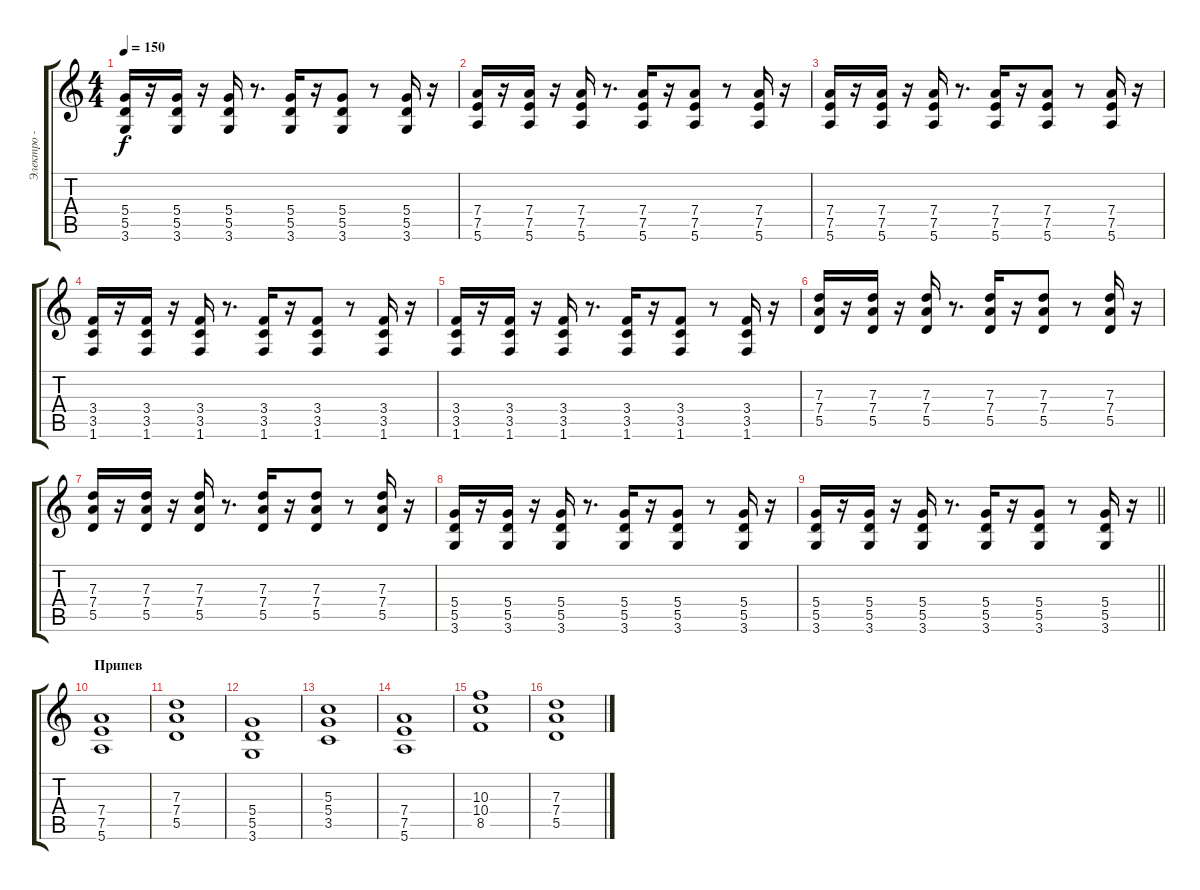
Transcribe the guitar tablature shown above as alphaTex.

\track ("Электро - гитара" "Электро - ") {instrument overdrivenguitar}
\staff {score tabs}
\tuning (E4 B3 G3 D3 A2 E2) {hide}
\ts (4 4)
\tempo 150
\clef g2
\ks c
(5.4 5.5 3.6).16{dy f} r.16 (5.4 5.5 3.6).16 r.16 (5.4 5.5 3.6).16 r.8{d} (5.4 5.5 3.6).16 r.16 (5.4 5.5 3.6).8 r.8 (5.4 5.5 3.6).16 r.16 |
(7.4 7.5 5.6).16 r.16 (7.4 7.5 5.6).16 r.16 (7.4 7.5 5.6).16 r.8{d} (7.4 7.5 5.6).16 r.16 (7.4 7.5 5.6).8 r.8 (7.4 7.5 5.6).16 r.16 |
(7.4 7.5 5.6).16 r.16 (7.4 7.5 5.6).16 r.16 (7.4 7.5 5.6).16 r.8{d} (7.4 7.5 5.6).16 r.16 (7.4 7.5 5.6).8 r.8 (7.4 7.5 5.6).16 r.16 |
(3.4 3.5 1.6).16 r.16 (3.4 3.5 1.6).16 r.16 (3.4 3.5 1.6).16 r.8{d} (3.4 3.5 1.6).16 r.16 (3.4 3.5 1.6).8 r.8 (3.4 3.5 1.6).16 r.16 |
(3.4 3.5 1.6).16 r.16 (3.4 3.5 1.6).16 r.16 (3.4 3.5 1.6).16 r.8{d} (3.4 3.5 1.6).16 r.16 (3.4 3.5 1.6).8 r.8 (3.4 3.5 1.6).16 r.16 |
(7.3 7.4 5.5).16 r.16 (7.3 7.4 5.5).16 r.16 (7.3 7.4 5.5).16 r.8{d} (7.3 7.4 5.5).16 r.16 (7.3 7.4 5.5).8 r.8 (7.3 7.4 5.5).16 r.16 |
(7.3 7.4 5.5).16 r.16 (7.3 7.4 5.5).16 r.16 (7.3 7.4 5.5).16 r.8{d} (7.3 7.4 5.5).16 r.16 (7.3 7.4 5.5).8 r.8 (7.3 7.4 5.5).16 r.16 |
(5.4 5.5 3.6).16 r.16 (5.4 5.5 3.6).16 r.16 (5.4 5.5 3.6).16 r.8{d} (5.4 5.5 3.6).16 r.16 (5.4 5.5 3.6).8 r.8 (5.4 5.5 3.6).16 r.16 |
\barLineRight lightlight
(5.4 5.5 3.6).16 r.16 (5.4 5.5 3.6).16 r.16 (5.4 5.5 3.6).16 r.8{d} (5.4 5.5 3.6).16 r.16 (5.4 5.5 3.6).8 r.8 (5.4 5.5 3.6).16 r.16 |
\section ("" "Припев")
(7.4 7.5 5.6).1 |
(7.3 7.4 5.5).1 |
(5.4 5.5 3.6).1 |
(5.3 5.4 3.5).1 |
(7.4 7.5 5.6).1 |
(10.3 10.4 8.5).1 |
(7.3 7.4 5.5).1
